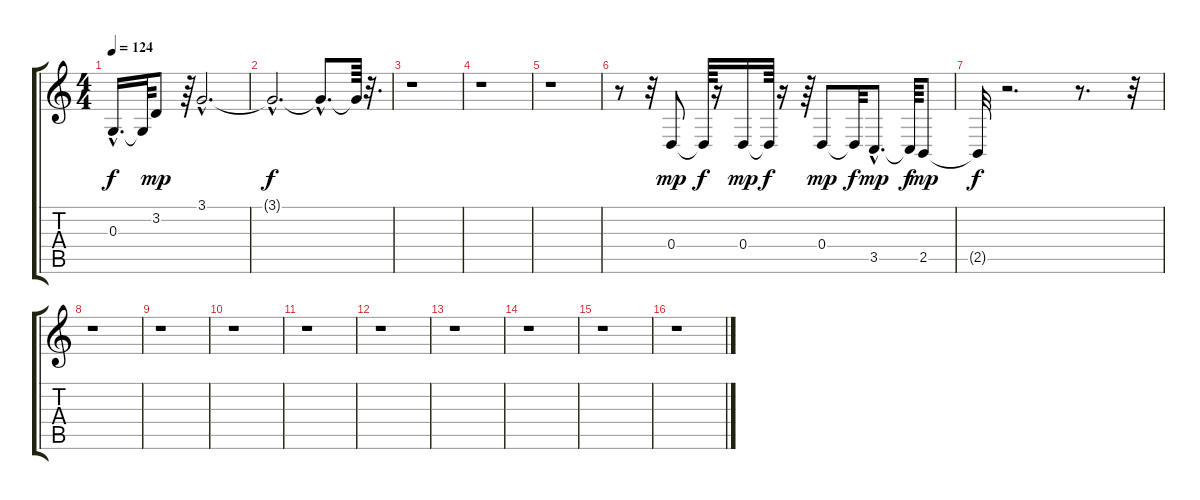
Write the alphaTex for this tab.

\track "" {instrument altosax}
\staff {score tabs}
\tuning (E4 B3 G3 D3 A2 E2) {hide}
\ts (4 4)
\tempo 124
\clef g2
\ks c
0.3{hac t}.16{d dy f} 0.3{t}.64 3.2.8{dy mp} r.64 3.1{hac}.2{d} |
3.1{hac t}.2{d dy f} 3.1{hac t}.8{d} 3.1{t}.64 r.32{d} |
r.1 |
r.1 |
r.1 |
r.8 r.32 0.4.8{dy mp} 0.4{t}.64{dy f} r.16 0.4.16{dy mp} 0.4{t}.64{dy f} r.16 r.64 0.4.8{dy mp} 0.4{t}.32{dy f} 3.5{hac}.8{d dy mp} 3.5{t}.64{dy f} 2.5.8{dy mp} |
2.5{t}.32{dy f} r.2{d} r.8{d} r.32 |
r.1 |
r.1 |
r.1 |
r.1 |
r.1 |
r.1 |
r.1 |
r.1 |
r.1
